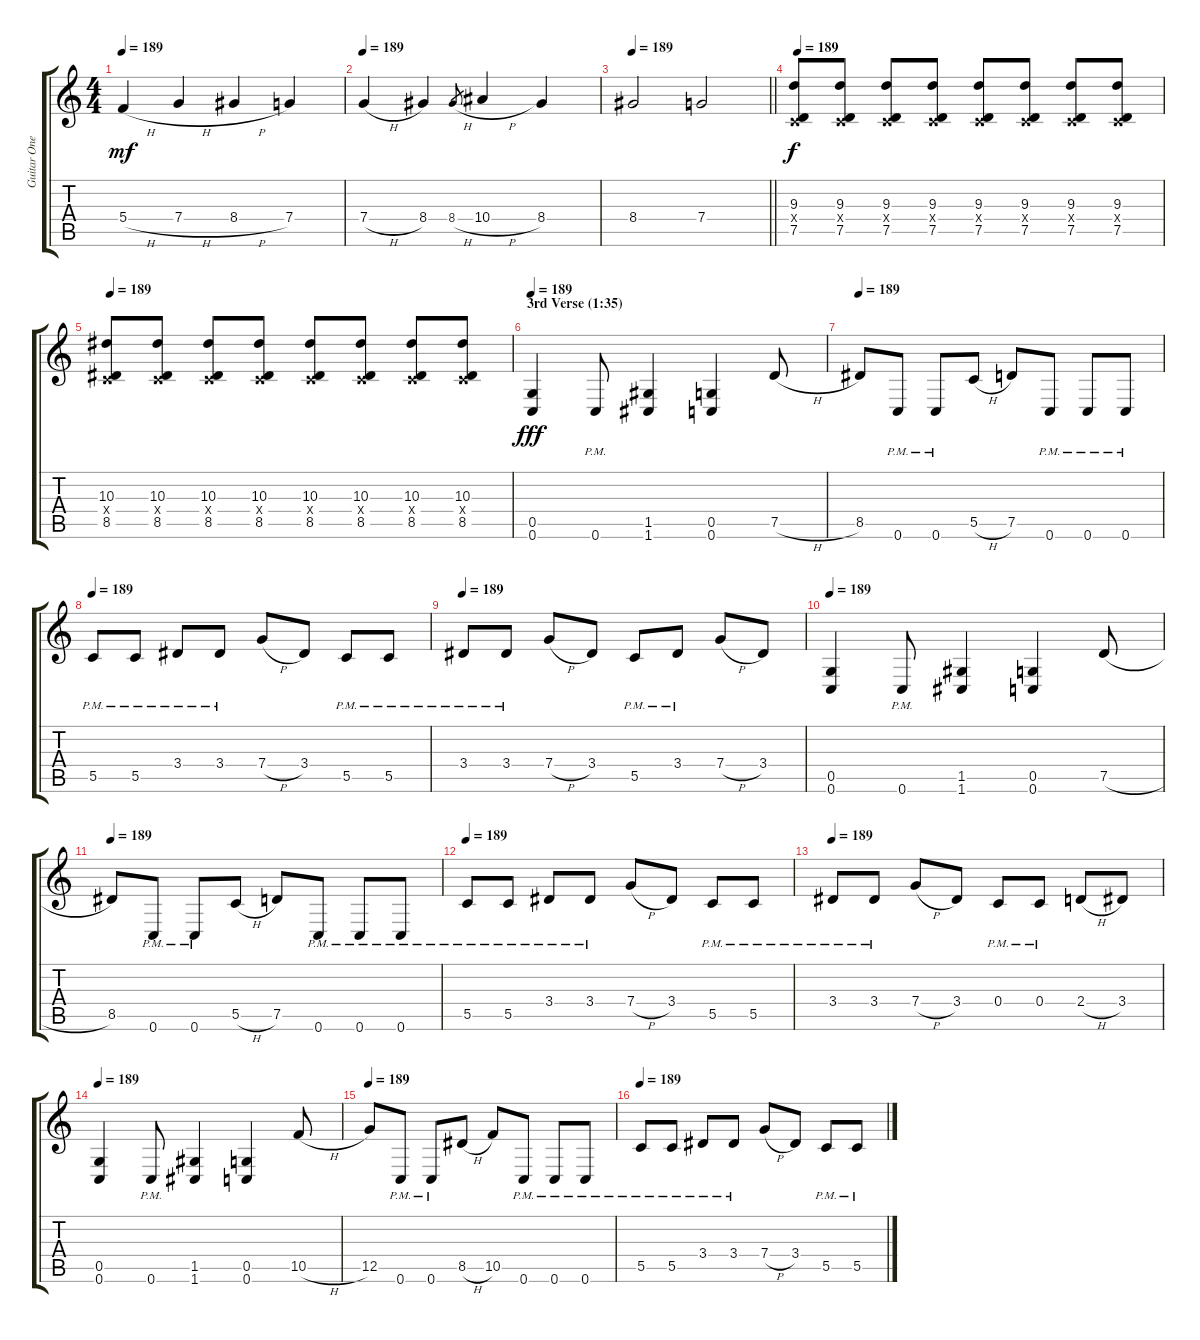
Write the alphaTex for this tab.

\track ("Guitar One" "Guitar One") {instrument distortionguitar}
\staff {score tabs}
\tuning (D4 A3 F3 C3 G2 C2) {hide}
\ts (4 4)
\tempo 189
\clef g2
\ks c
5.4{h}.4{dy mf balance 8} 7.4{h}.4 8.4{h}.4 7.4.4 |
\tempo 189
7.4{h}.4{balance 8} 8.4.4 8.4{h}.8{gr} 10.4{h}.4 8.4.4 |
\tempo 189
\barLineRight lightlight
8.4.2{balance 8} 7.4.2 |
\tempo 189
(9.3 0.4{x} 7.5).8{dy f balance 0} (9.3 0.4{x} 7.5).8 (9.3 0.4{x} 7.5).8 (9.3 0.4{x} 7.5).8 (9.3 0.4{x} 7.5).8 (9.3 0.4{x} 7.5).8 (9.3 0.4{x} 7.5).8 (9.3 0.4{x} 7.5).8 |
\tempo 189
(10.3 0.4{x} 8.5).8 (10.3 0.4{x} 8.5).8 (10.3 0.4{x} 8.5).8 (10.3 0.4{x} 8.5).8 (10.3 0.4{x} 8.5).8 (10.3 0.4{x} 8.5).8 (10.3 0.4{x} 8.5).8 (10.3 0.4{x} 8.5).8 |
\section ("" "3rd Verse (1:35)")
\tempo 189
(0.5 0.6).4{dy fff} 0.6{pm}.8 (1.5 1.6).4 (0.5 0.6).4 7.5{h}.8 |
\tempo 189
8.5.8 0.6{pm}.8 0.6{pm}.8 5.5{h}.8 7.5.8 0.6{pm}.8 0.6{pm}.8 0.6{pm}.8 |
\tempo 189
5.5{pm}.8 5.5{pm}.8 3.4{pm}.8 3.4{pm}.8 7.4{h}.8 3.4.8 5.5{pm}.8 5.5{pm}.8 |
\tempo 189
3.4{pm}.8 3.4{pm}.8 7.4{h}.8 3.4.8 5.5{pm}.8 3.4{pm}.8 7.4{h}.8 3.4.8 |
\tempo 189
(0.5 0.6).4 0.6{pm}.8 (1.5 1.6).4 (0.5 0.6).4 7.5{h}.8 |
\tempo 189
8.5.8 0.6{pm}.8 0.6{pm}.8 5.5{h}.8 7.5.8 0.6{pm}.8 0.6{pm}.8 0.6{pm}.8 |
\tempo 189
5.5{pm}.8 5.5{pm}.8 3.4{pm}.8 3.4{pm}.8 7.4{h}.8 3.4.8 5.5{pm}.8 5.5{pm}.8 |
\tempo 189
3.4{pm}.8 3.4{pm}.8 7.4{h}.8 3.4.8 0.4{pm}.8 0.4{pm}.8 2.4{h}.8 3.4.8 |
\tempo 189
(0.5 0.6).4 0.6{pm}.8 (1.5 1.6).4 (0.5 0.6).4 10.5{h}.8 |
\tempo 189
12.5.8 0.6{pm}.8 0.6{pm}.8 8.5{h}.8 10.5.8 0.6{pm}.8 0.6{pm}.8 0.6{pm}.8 |
\tempo 189
5.5{pm}.8 5.5{pm}.8 3.4{pm}.8 3.4{pm}.8 7.4{h}.8 3.4.8 5.5{pm}.8 5.5{pm}.8
